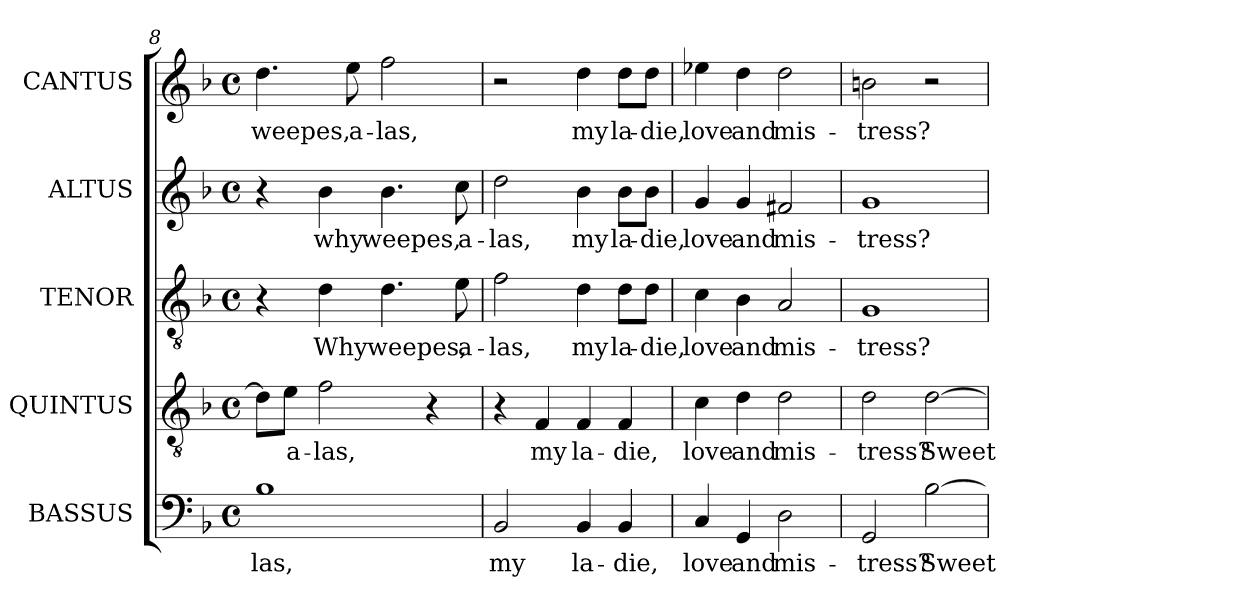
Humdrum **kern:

**kern	**text	**kern	**text	**kern	**text	**kern	**text	**kern	**text
*part5	*part5	*part4	*part4	*part3	*part3	*part2	*part2	*part1	*part1
*staff5	*staff5	*staff4	*staff4	*staff3	*staff3	*staff2	*staff2	*staff1	*staff1
*I"BASSUS	*	*I"QUINTUS	*	*I"TENOR	*	*I"ALTUS	*	*I"CANTUS	*
*I'B	*	*I'T	*	*	*	*	*	*I'S	*
*clefF4	*	*clefGv2	*	*clefGv2	*	*clefG2	*	*clefG2	*
*	*	*ITrd7c12	*	*ITrd7c12	*	*	*	*	*
*k[b-]	*	*k[b-]	*	*k[b-]	*	*k[b-]	*	*k[b-]	*
*d:	*	*d:	*	*d:	*	*d:	*	*d:	*
*M4/4	*	*M4/4	*	*M4/4	*	*M4/4	*	*M4/4	*
*met(c)	*	*met(c)	*	*met(c)	*	*met(c)	*	*met(c)	*
=8	=8	=8	=8	=8	=8	=8	=8	=8	=8
!	!LO:LY:b:color=#000000	!	!	!	!	!	!	!	!
!	!	!	!	!	!	!	!	!	!LO:LY:b:color=#000000
1B-i	-las,	8Di\L]	.	4r	.	4r	.	4.ddi\	weepes,
!	!	!	!LO:LY:b:color=#000000	!	!	!	!	!	!
.	.	8Ei\J	a-	.	.	.	.	.	.
!	!	!	!LO:LY:b:color=#000000	!	!	!	!	!	!
!	!	!	!	!	!LO:LY:b:color=#000000	!	!	!	!
!	!	!	!	!	!	!	!LO:LY:b:color=#000000	!	!
.	.	2Fi\	-las,	4Di\	Why	4b-i\	why	.	.
!	!	!	!	!	!	!	!	!	!LO:LY:b:color=#000000
.	.	.	.	.	.	.	.	8eei\	a-
!	!	!	!	!	!LO:LY:b:color=#000000	!	!	!	!
!	!	!	!	!	!	!	!LO:LY:b:color=#000000	!	!
!	!	!	!	!	!	!	!	!	!LO:LY:b:color=#000000
.	.	.	.	4.Di\	weepes,	4.b-i\	weepes,	2ffi\	-las,
.	.	4r	.	.	.	.	.	.	.
!	!	!	!	!	!LO:LY:b:color=#000000	!	!	!	!
!	!	!	!	!	!	!	!LO:LY:b:color=#000000	!	!
.	.	.	.	8Ei\	a-	8cci\	a-	.	.
=9	=9	=9	=9	=9	=9	=9	=9	=9	=9
!	!LO:LY:b:color=#000000	!	!	!	!	!	!	!	!
!	!	!	!	!	!LO:LY:b:color=#000000	!	!	!	!
!	!	!	!	!	!	!	!LO:LY:b:color=#000000	!	!
2BB-i/	my	4r	.	2Fi\	-las,	2ddi\	-las,	2r	.
!	!	!	!LO:LY:b:color=#000000	!	!	!	!	!	!
.	.	4FFi/	my	.	.	.	.	.	.
!	!LO:LY:b:color=#000000	!	!	!	!	!	!	!	!
!	!	!	!LO:LY:b:color=#000000	!	!	!	!	!	!
!	!	!	!	!	!LO:LY:b:color=#000000	!	!	!	!
!	!	!	!	!	!	!	!LO:LY:b:color=#000000	!	!
!	!	!	!	!	!	!	!	!	!LO:LY:b:color=#000000
4BB-i/	la-	4FFi/	la-	4Di\	my	4b-i\	my	4ddi\	my
!	!LO:LY:b:color=#000000	!	!	!	!	!	!	!	!
!	!	!	!LO:LY:b:color=#000000	!	!	!	!	!	!
!	!	!	!	!	!LO:LY:b:color=#000000	!	!	!	!
!	!	!	!	!	!	!	!LO:LY:b:color=#000000	!	!
!	!	!	!	!	!	!	!	!	!LO:LY:b:color=#000000
4BB-i/	-die,	4FFi/	-die,	8Di\L	la-	8b-i\L	la-	8ddi\L	la-
!	!	!	!	!	!LO:LY:b:color=#000000	!	!	!	!
!	!	!	!	!	!	!	!LO:LY:b:color=#000000	!	!
!	!	!	!	!	!	!	!	!	!LO:LY:b:color=#000000
.	.	.	.	8Di\J	-die,	8b-i\J	-die,	8ddi\J	-die,
=10	=10	=10	=10	=10	=10	=10	=10	=10	=10
!	!LO:LY:b:color=#000000	!	!	!	!	!	!	!	!
!	!	!	!LO:LY:b:color=#000000	!	!	!	!	!	!
!	!	!	!	!	!LO:LY:b:color=#000000	!	!	!	!
!	!	!	!	!	!	!	!LO:LY:b:color=#000000	!	!
!	!	!	!	!	!	!	!	!	!LO:LY:b:color=#000000
4Ci/	love	4Ci\	love	4Ci\	love	4gi/	love	4ee-Xi\	love
!	!LO:LY:b:color=#000000	!	!	!	!	!	!	!	!
!	!	!	!LO:LY:b:color=#000000	!	!	!	!	!	!
!	!	!	!	!	!LO:LY:b:color=#000000	!	!	!	!
!	!	!	!	!	!	!	!LO:LY:b:color=#000000	!	!
!	!	!	!	!	!	!	!	!	!LO:LY:b:color=#000000
4GGi/	and	4Di\	and	4BB-i\	and	4gi/	and	4ddi\	and
!	!LO:LY:b:color=#000000	!	!	!	!	!	!	!	!
!	!	!	!LO:LY:b:color=#000000	!	!	!	!	!	!
!	!	!	!	!	!LO:LY:b:color=#000000	!	!	!	!
!	!	!	!	!	!	!	!LO:LY:b:color=#000000	!	!
!	!	!	!	!	!	!	!	!	!LO:LY:b:color=#000000
2Di\	mis-	2Di\	mis-	2AAi/	mis-	2f#Xi/	mis-	2ddi\	mis-
=11	=11	=11	=11	=11	=11	=11	=11	=11	=11
!	!LO:LY:b:color=#000000	!	!	!	!	!	!	!	!
!	!	!	!LO:LY:b:color=#000000	!	!	!	!	!	!
!	!	!	!	!	!LO:LY:b:color=#000000	!	!	!	!
!	!	!	!	!	!	!	!LO:LY:b:color=#000000	!	!
!	!	!	!	!	!	!	!	!	!LO:LY:b:color=#000000
2GGi/	-tress?	2Di\	-tress?	1GGi	-tress?	1gi	-tress?	2bni\	-tress?
!	!LO:LY:b:color=#000000	!	!	!	!	!	!	!	!
!	!	!	!LO:LY:b:color=#000000	!	!	!	!	!	!
[>2B-i\	Sweet	[>2Di\	Sweet	.	.	.	.	2r	.
=	=	=	=	=	=	=	=	=	=
*-	*-	*-	*-	*-	*-	*-	*-	*-	*-
